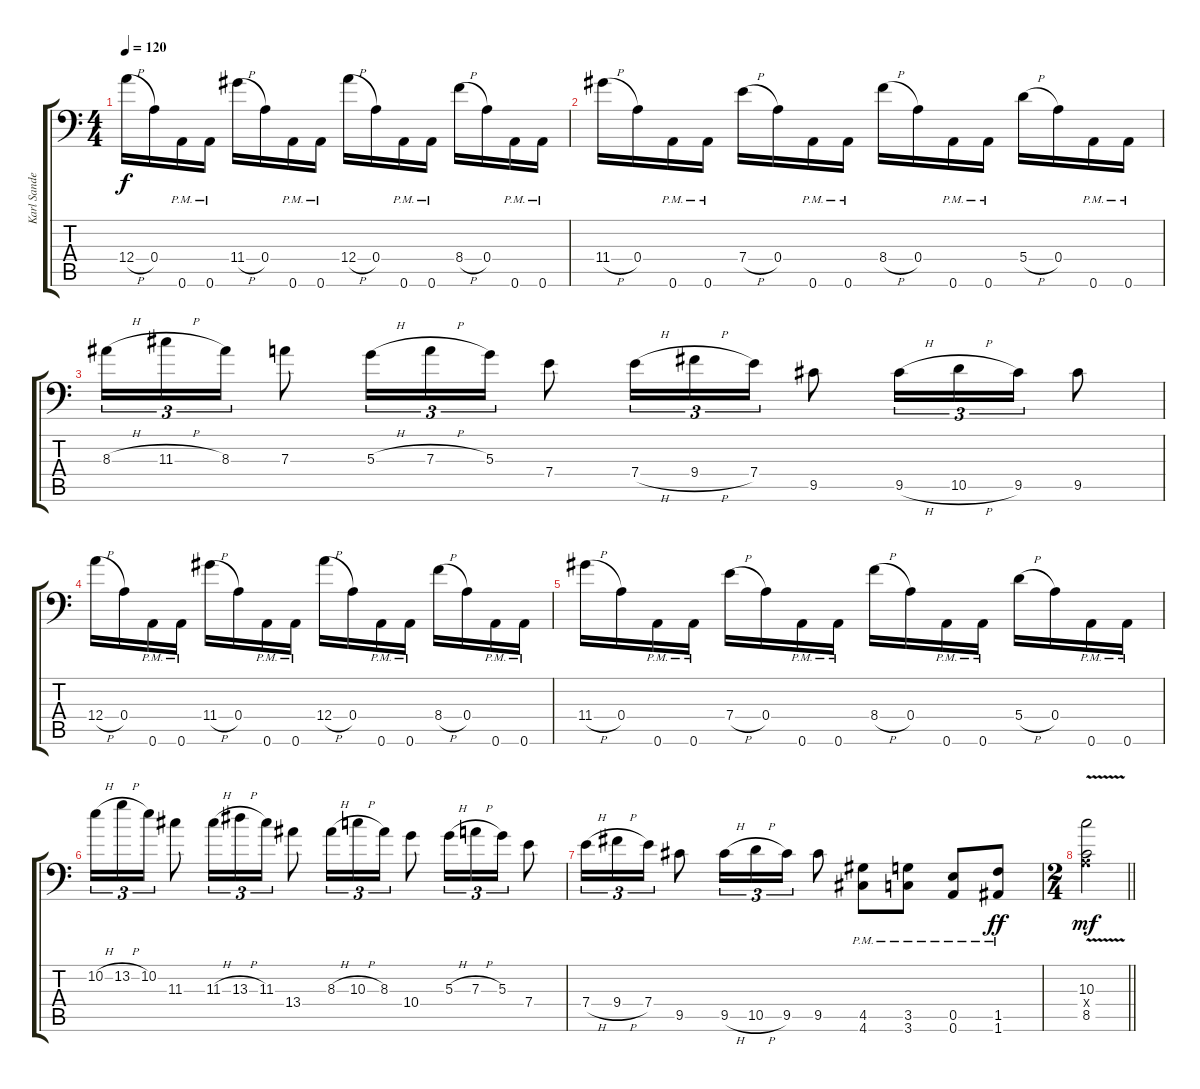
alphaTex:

\track ("Karl Sanders" "Karl Sande") {instrument overdrivenguitar}
\staff {score tabs}
\tuning (B3 Gb3 D3 A2 E2 A1) {hide}
\ts (4 4)
\tempo 120
\clef f4
\ks c
12.4{h}.16{dy f} 0.4.16 0.6{pm}.16 0.6{pm}.16 11.4{h}.16 0.4.16 0.6{pm}.16 0.6{pm}.16 12.4{h}.16 0.4.16 0.6{pm}.16 0.6{pm}.16 8.4{h}.16 0.4.16 0.6{pm}.16 0.6{pm}.16 |
11.4{h}.16 0.4.16 0.6{pm}.16 0.6{pm}.16 7.4{h}.16 0.4.16 0.6{pm}.16 0.6{pm}.16 8.4{h}.16 0.4.16 0.6{pm}.16 0.6{pm}.16 5.4{h}.16 0.4.16 0.6{pm}.16 0.6{pm}.16 |
8.3{h}.16{tu (3 2)} 11.3{h}.16{tu (3 2)} 8.3.16{tu (3 2)} 7.3.8 5.3{h}.16{tu (3 2)} 7.3{h}.16{tu (3 2)} 5.3.16{tu (3 2)} 7.4.8 7.4{h}.16{tu (3 2)} 9.4{h}.16{tu (3 2)} 7.4.16{tu (3 2)} 9.5.8 9.5{h}.16{tu (3 2)} 10.5{h}.16{tu (3 2)} 9.5.16{tu (3 2)} 9.5.8 |
12.4{h}.16 0.4.16 0.6{pm}.16 0.6{pm}.16 11.4{h}.16 0.4.16 0.6{pm}.16 0.6{pm}.16 12.4{h}.16 0.4.16 0.6{pm}.16 0.6{pm}.16 8.4{h}.16 0.4.16 0.6{pm}.16 0.6{pm}.16 |
11.4{h}.16 0.4.16 0.6{pm}.16 0.6{pm}.16 7.4{h}.16 0.4.16 0.6{pm}.16 0.6{pm}.16 8.4{h}.16 0.4.16 0.6{pm}.16 0.6{pm}.16 5.4{h}.16 0.4.16 0.6{pm}.16 0.6{pm}.16 |
10.2{h}.16{tu (3 2)} 13.2{h}.16{tu (3 2)} 10.2.16{tu (3 2)} 11.3.8 11.3{h}.16{tu (3 2)} 13.3{h}.16{tu (3 2)} 11.3.16{tu (3 2)} 13.4.8 8.3{h}.16{tu (3 2)} 10.3{h}.16{tu (3 2)} 8.3.16{tu (3 2)} 10.4.8 5.3{h}.16{tu (3 2)} 7.3{h}.16{tu (3 2)} 5.3.16{tu (3 2)} 7.4.8 |
7.4{h}.16{tu (3 2)} 9.4{h}.16{tu (3 2)} 7.4.16{tu (3 2)} 9.5.8 9.5{h}.16{tu (3 2)} 10.5{h}.16{tu (3 2)} 9.5.16{tu (3 2)} 9.5.8 (4.5{pm} 4.6{pm}).8 (3.5{pm} 3.6{pm}).8 (0.5{pm} 0.6{pm}).8 (1.5{pm} 1.6{pm}).8{dy ff} |
\ts (2 4)
\barLineRight lightlight
(10.3{v} 0.4{x} 8.5{v}).2{dy mf}
